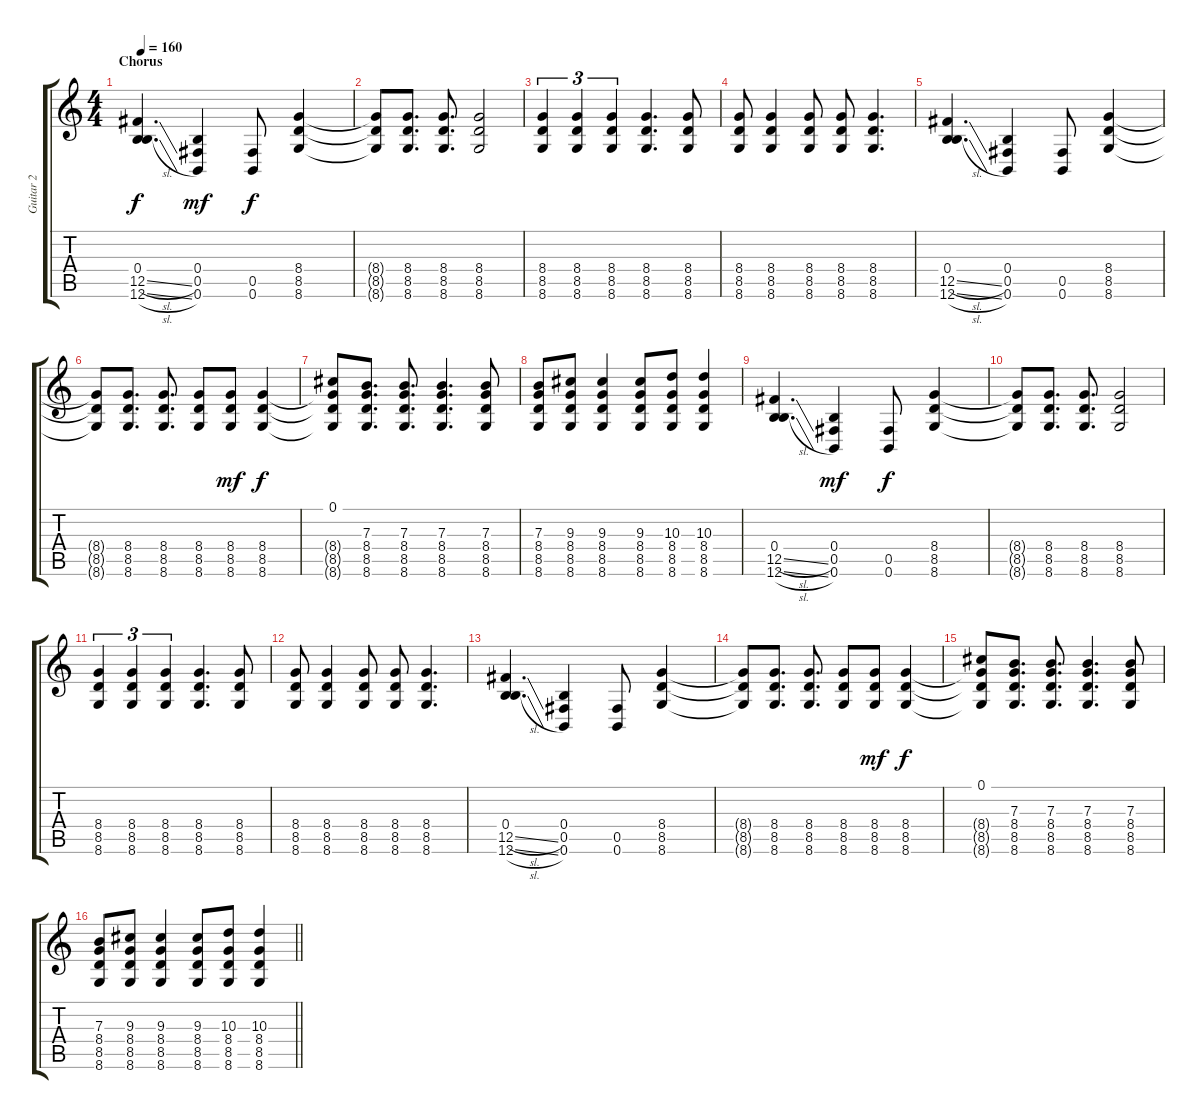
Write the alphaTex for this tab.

\track ("Guitar 2" "Guitar 2") {instrument distortionguitar}
\staff {score tabs}
\tuning (Db4 Ab3 E3 B2 Gb2 B1) {hide}
\ts (4 4)
\section ("" "Chorus")
\tempo 160
\clef g2
\ks c
(0.4 12.5{sl} 12.6{sl}).4{d dy f} (0.4 0.5 0.6).4{dy mf} (0.5 0.6).8{dy f} (8.4 8.5 8.6).4 |
(8.4{t} 8.5{t} 8.6{t}).8 (8.4 8.5 8.6).8{d} (8.4 8.5 8.6).8{d} (8.4 8.5 8.6).2 |
(8.4 8.5 8.6).4{tu (3 2)} (8.4 8.5 8.6).4{tu (3 2)} (8.4 8.5 8.6).4{tu (3 2)} (8.4 8.5 8.6).4{d} (8.4 8.5 8.6).8 |
(8.4 8.5 8.6).8 (8.4 8.5 8.6).4 (8.4 8.5 8.6).8 (8.4 8.5 8.6).8 (8.4 8.5 8.6).4{d} |
(0.4 12.5{sl} 12.6{sl}).4{d} (0.4 0.5 0.6).4 (0.5 0.6).8 (8.4 8.5 8.6).4 |
(8.4{t} 8.5{t} 8.6{t}).8 (8.4 8.5 8.6).8{d} (8.4 8.5 8.6).8{d} (8.4 8.5 8.6).8 (8.4 8.5 8.6).8{dy mf} (8.4 8.5 8.6).4{dy f} |
(0.1 8.4{t} 8.5{t} 8.6{t}).8 (7.3 8.4 8.5 8.6).8{d} (7.3 8.4 8.5 8.6).8{d} (7.3 8.4 8.5 8.6).4{d} (7.3 8.4 8.5 8.6).8 |
(7.3 8.4 8.5 8.6).8 (9.3 8.4 8.5 8.6).8 (9.3 8.4 8.5 8.6).4 (9.3 8.4 8.5 8.6).8 (10.3 8.4 8.5 8.6).8 (10.3 8.4 8.5 8.6).4 |
(0.4 12.5{sl} 12.6{sl}).4{d} (0.4 0.5 0.6).4{dy mf} (0.5 0.6).8{dy f} (8.4 8.5 8.6).4 |
(8.4{t} 8.5{t} 8.6{t}).8 (8.4 8.5 8.6).8{d} (8.4 8.5 8.6).8{d} (8.4 8.5 8.6).2 |
(8.4 8.5 8.6).4{tu (3 2)} (8.4 8.5 8.6).4{tu (3 2)} (8.4 8.5 8.6).4{tu (3 2)} (8.4 8.5 8.6).4{d} (8.4 8.5 8.6).8 |
(8.4 8.5 8.6).8 (8.4 8.5 8.6).4 (8.4 8.5 8.6).8 (8.4 8.5 8.6).8 (8.4 8.5 8.6).4{d} |
(0.4 12.5{sl} 12.6{sl}).4{d} (0.4 0.5 0.6).4 (0.5 0.6).8 (8.4 8.5 8.6).4 |
(8.4{t} 8.5{t} 8.6{t}).8 (8.4 8.5 8.6).8{d} (8.4 8.5 8.6).8{d} (8.4 8.5 8.6).8 (8.4 8.5 8.6).8{dy mf} (8.4 8.5 8.6).4{dy f} |
(0.1 8.4{t} 8.5{t} 8.6{t}).8 (7.3 8.4 8.5 8.6).8{d} (7.3 8.4 8.5 8.6).8{d} (7.3 8.4 8.5 8.6).4{d} (7.3 8.4 8.5 8.6).8 |
\barLineRight lightlight
(7.3 8.4 8.5 8.6).8 (9.3 8.4 8.5 8.6).8 (9.3 8.4 8.5 8.6).4 (9.3 8.4 8.5 8.6).8 (10.3 8.4 8.5 8.6).8 (10.3 8.4 8.5 8.6).4
